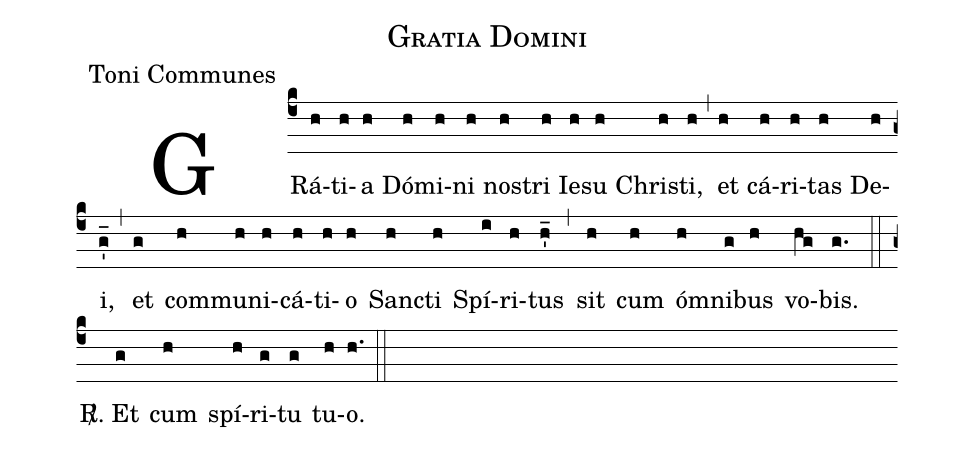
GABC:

name:Gratia Domini;
office-part:Toni Communes;
%%
(c4) GRá(h)ti(h)a(h) Dó(h)mi(h)ni(h) no(h)stri(h) Ie(h)su(h) Chri(h)sti,(h) (,) et(h) cá(h)ri(h)tas(h) De(h)i,(g'_) (,) et(g) com(h)mu(h)ni(h)cá(h)ti(h)o(h) San(h)cti(h) Spí(i)ri(h)tus(h'_) (,) sit(h) cum(h) ó(h)mni(g)bus(h) vo(hg)bis.(g.) (::) <sp>R/</sp>. Et(g) cum(h) spí(h)ri(g)tu(g) tu(h)o.(h.) (::)
